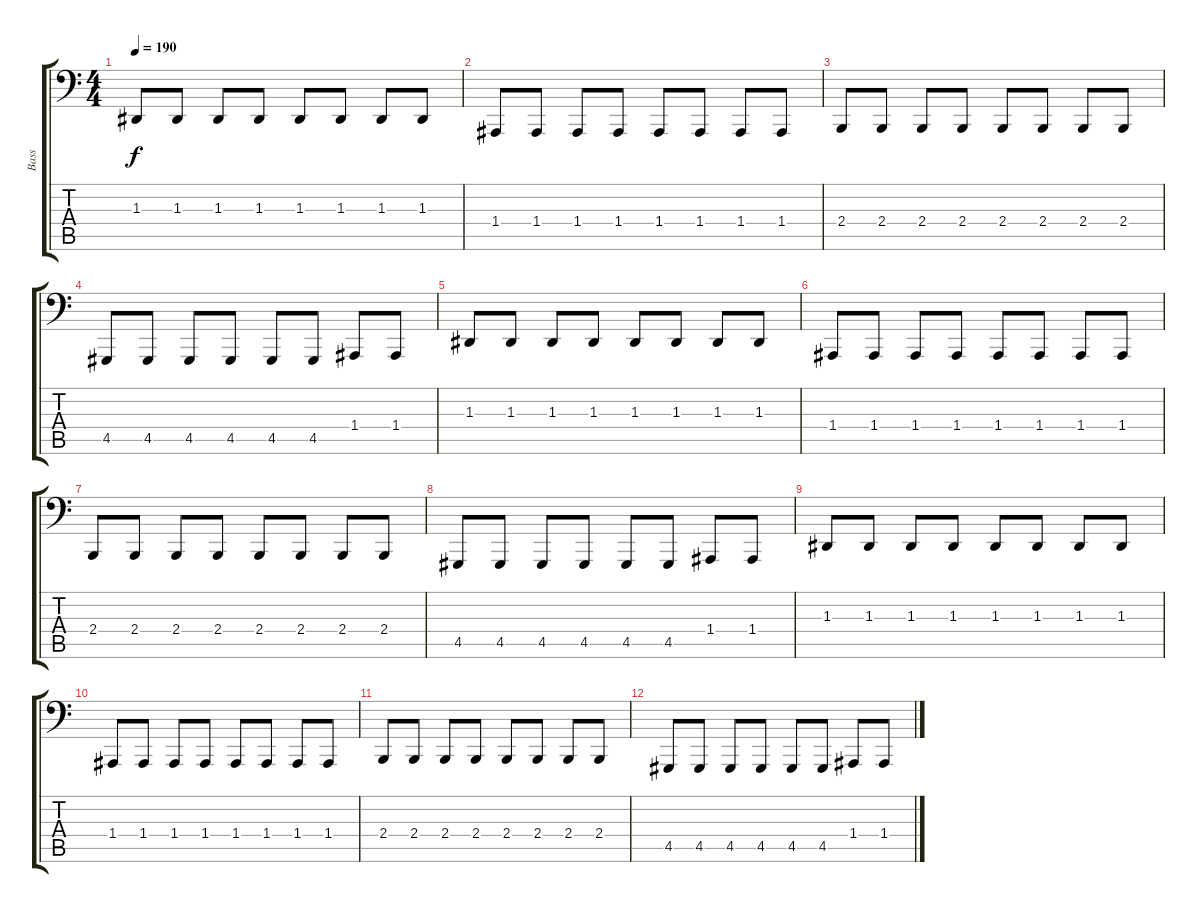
\track ("Bass" "Bass") {instrument lead2sawtooth}
\staff {score tabs}
\tuning (C3 G2 D2 A1 E1 B0) {hide}
\ts (4 4)
\tempo 190
\clef f4
\ks c
1.3.8{dy f} 1.3.8 1.3.8 1.3.8 1.3.8 1.3.8 1.3.8 1.3.8 |
1.4.8 1.4.8 1.4.8 1.4.8 1.4.8 1.4.8 1.4.8 1.4.8 |
2.4.8 2.4.8 2.4.8 2.4.8 2.4.8 2.4.8 2.4.8 2.4.8 |
4.5.8 4.5.8 4.5.8 4.5.8 4.5.8 4.5.8 1.4.8 1.4.8 |
1.3.8 1.3.8 1.3.8 1.3.8 1.3.8 1.3.8 1.3.8 1.3.8 |
1.4.8 1.4.8 1.4.8 1.4.8 1.4.8 1.4.8 1.4.8 1.4.8 |
2.4.8 2.4.8 2.4.8 2.4.8 2.4.8 2.4.8 2.4.8 2.4.8 |
4.5.8 4.5.8 4.5.8 4.5.8 4.5.8 4.5.8 1.4.8 1.4.8 |
1.3.8 1.3.8 1.3.8 1.3.8 1.3.8 1.3.8 1.3.8 1.3.8 |
1.4.8 1.4.8 1.4.8 1.4.8 1.4.8 1.4.8 1.4.8 1.4.8 |
2.4.8 2.4.8 2.4.8 2.4.8 2.4.8 2.4.8 2.4.8 2.4.8 |
4.5.8 4.5.8 4.5.8 4.5.8 4.5.8 4.5.8 1.4.8 1.4.8
